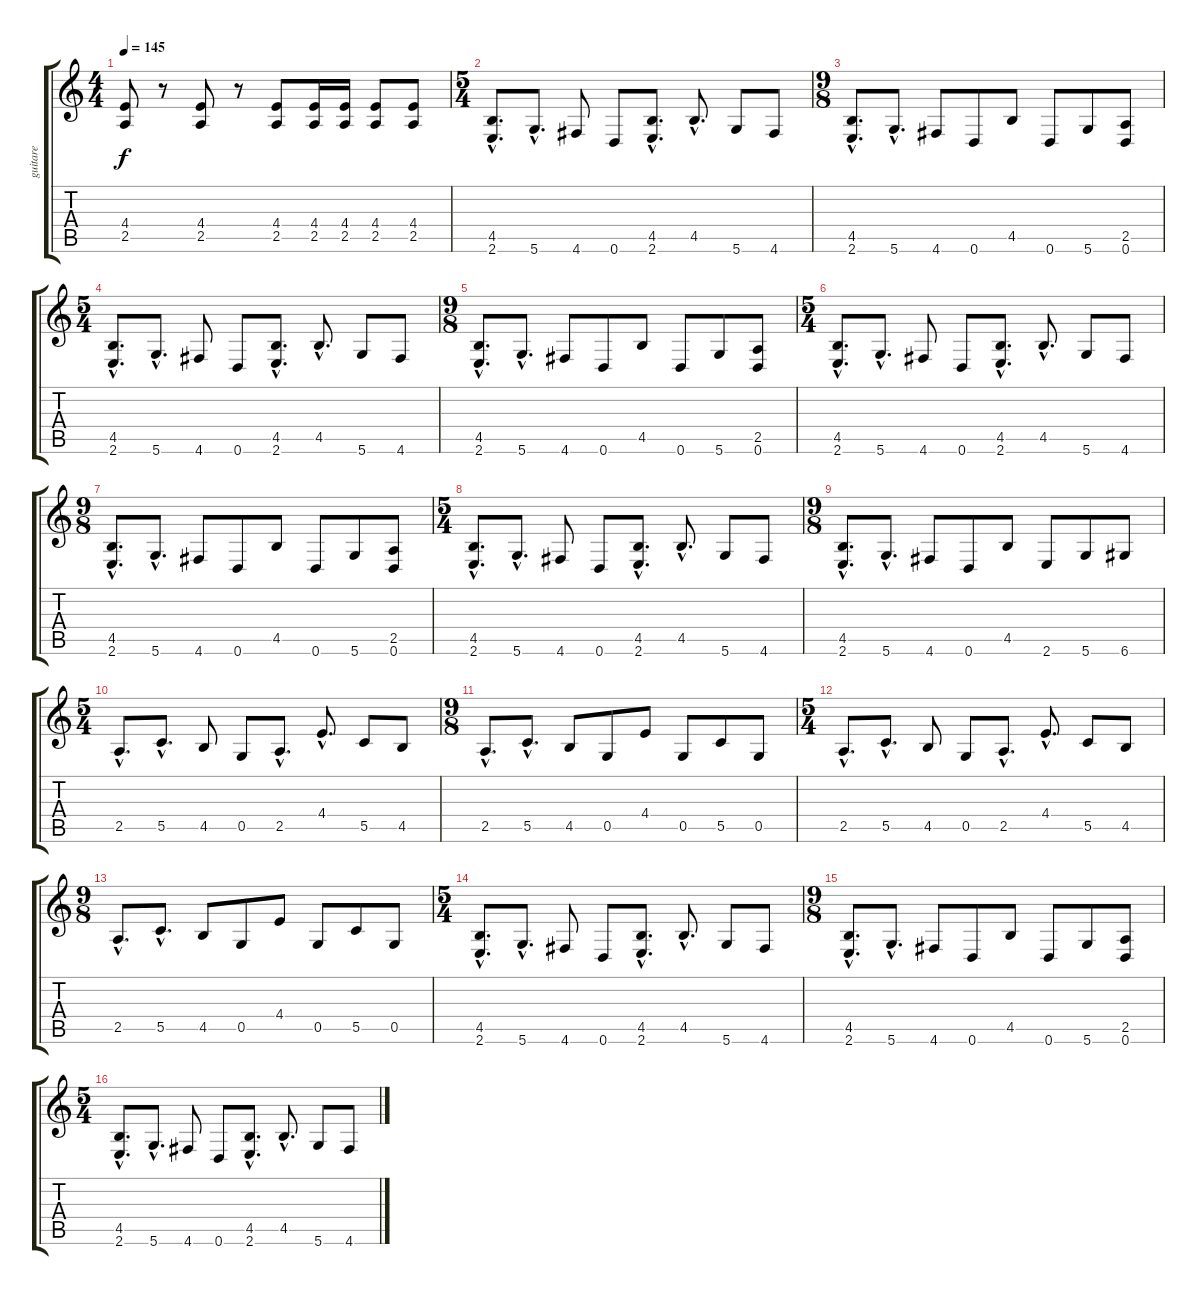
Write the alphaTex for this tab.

\track ("guitare" "guitare") {instrument distortionguitar}
\staff {score tabs}
\tuning (D4 A3 F3 C3 G2 D2) {hide}
\ts (4 4)
\tempo 145
\clef g2
\ks c
(4.4 2.5).8{dy f} r.8 (4.4 2.5).8 r.8 (4.4 2.5).8 (4.4 2.5).16 (4.4 2.5).16 (4.4 2.5).8 (4.4 2.5).8 |
\ts (5 4)
(4.5{hac} 2.6{hac}).8{d} 5.6{hac}.8{d} 4.6.8 0.6.8 (4.5{hac} 2.6{hac}).8{d} 4.5{hac}.8{d} 5.6.8 4.6.8 |
\ts (9 8)
(4.5{hac} 2.6{hac}).8{d} 5.6{hac}.8{d} 4.6.8 0.6.8 4.5.8 0.6.8 5.6.8 (2.5 0.6).8 |
\ts (5 4)
(4.5{hac} 2.6{hac}).8{d} 5.6{hac}.8{d} 4.6.8 0.6.8 (4.5{hac} 2.6{hac}).8{d} 4.5{hac}.8{d} 5.6.8 4.6.8 |
\ts (9 8)
(4.5{hac} 2.6{hac}).8{d} 5.6{hac}.8{d} 4.6.8 0.6.8 4.5.8 0.6.8 5.6.8 (2.5 0.6).8 |
\ts (5 4)
(4.5{hac} 2.6{hac}).8{d} 5.6{hac}.8{d} 4.6.8 0.6.8 (4.5{hac} 2.6{hac}).8{d} 4.5{hac}.8{d} 5.6.8 4.6.8 |
\ts (9 8)
(4.5{hac} 2.6{hac}).8{d} 5.6{hac}.8{d} 4.6.8 0.6.8 4.5.8 0.6.8 5.6.8 (2.5 0.6).8 |
\ts (5 4)
(4.5{hac} 2.6{hac}).8{d} 5.6{hac}.8{d} 4.6.8 0.6.8 (4.5{hac} 2.6{hac}).8{d} 4.5{hac}.8{d} 5.6.8 4.6.8 |
\ts (9 8)
(4.5{hac} 2.6{hac}).8{d} 5.6{hac}.8{d} 4.6.8 0.6.8 4.5.8 2.6.8 5.6.8 6.6.8 |
\ts (5 4)
2.5{hac}.8{d} 5.5{hac}.8{d} 4.5.8 0.5.8 2.5{hac}.8{d} 4.4{hac}.8{d} 5.5.8 4.5.8 |
\ts (9 8)
2.5{hac}.8{d} 5.5{hac}.8{d} 4.5.8 0.5.8 4.4.8 0.5.8 5.5.8 0.5.8 |
\ts (5 4)
2.5{hac}.8{d} 5.5{hac}.8{d} 4.5.8 0.5.8 2.5{hac}.8{d} 4.4{hac}.8{d} 5.5.8 4.5.8 |
\ts (9 8)
2.5{hac}.8{d} 5.5{hac}.8{d} 4.5.8 0.5.8 4.4.8 0.5.8 5.5.8 0.5.8 |
\ts (5 4)
(4.5{hac} 2.6{hac}).8{d} 5.6{hac}.8{d} 4.6.8 0.6.8 (4.5{hac} 2.6{hac}).8{d} 4.5{hac}.8{d} 5.6.8 4.6.8 |
\ts (9 8)
(4.5{hac} 2.6{hac}).8{d} 5.6{hac}.8{d} 4.6.8 0.6.8 4.5.8 0.6.8 5.6.8 (2.5 0.6).8 |
\ts (5 4)
(4.5{hac} 2.6{hac}).8{d} 5.6{hac}.8{d} 4.6.8 0.6.8 (4.5{hac} 2.6{hac}).8{d} 4.5{hac}.8{d} 5.6.8 4.6.8
